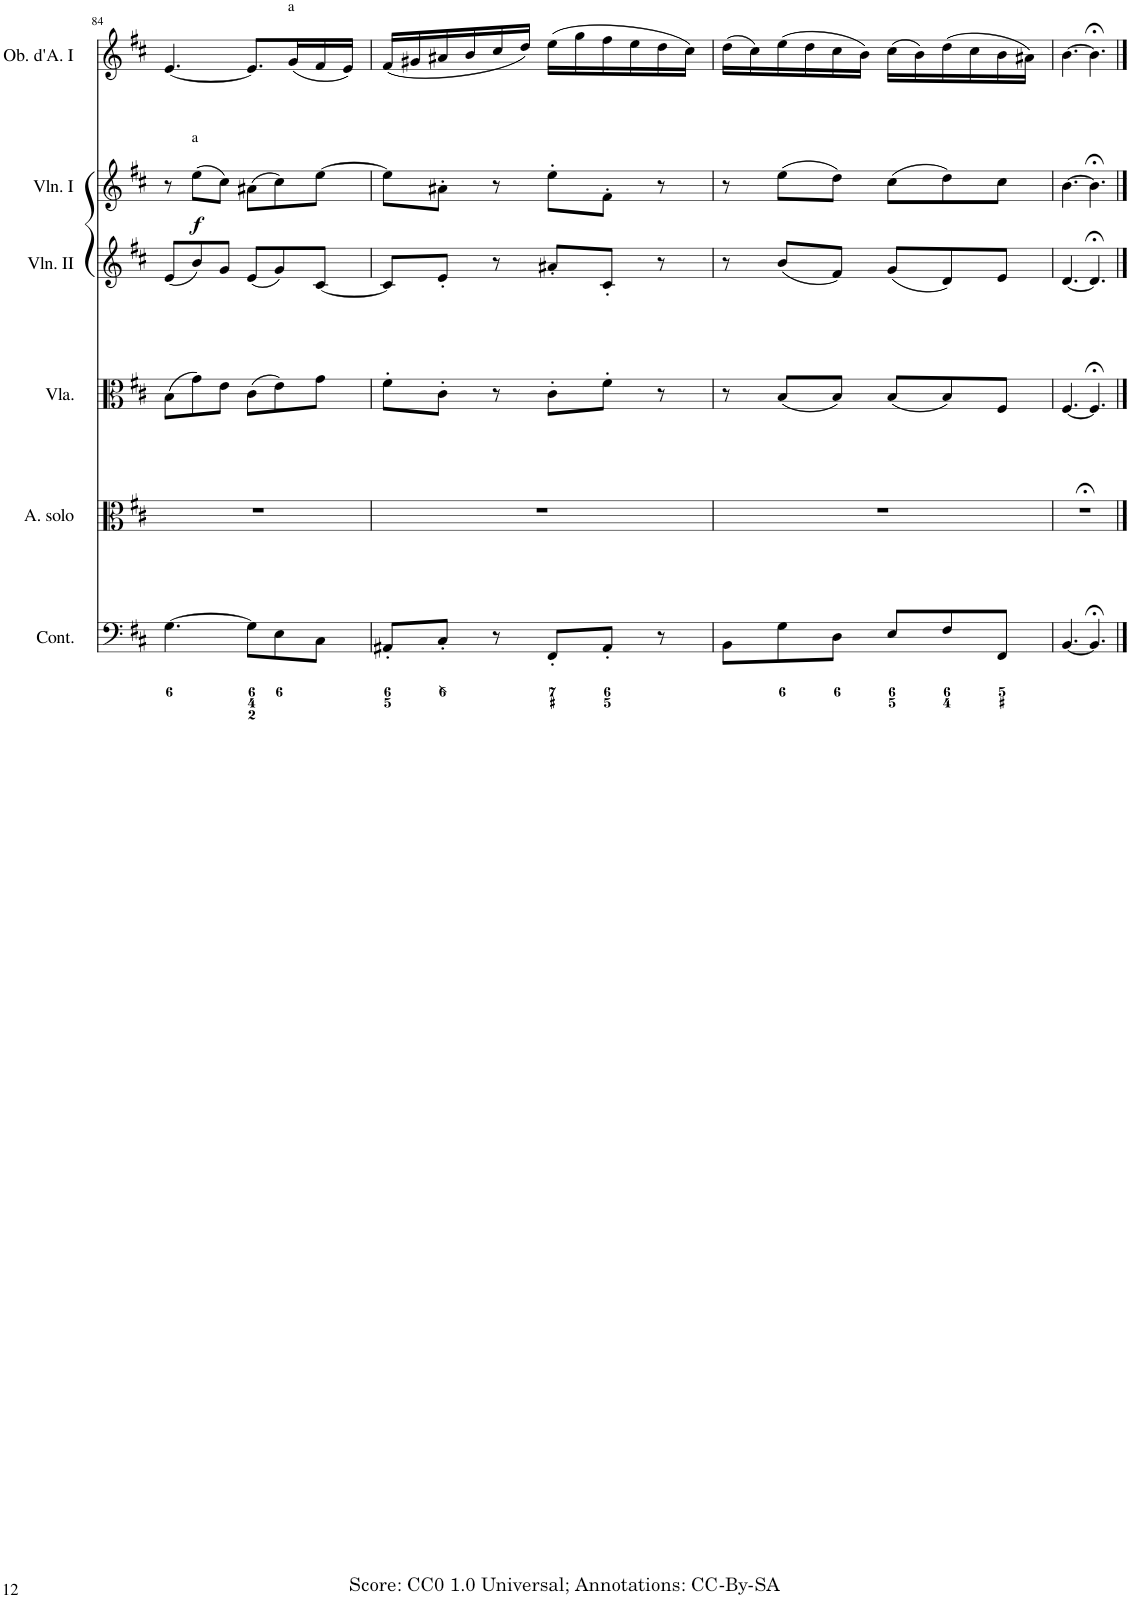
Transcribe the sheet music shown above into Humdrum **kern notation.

**kern	**kern	**kern	**kern	**kern	**kern	**dynam	**kern
*part7	*part6	*part5	*part4	*part3	*part2	*part2	*part1
*staff7	*staff6	*staff5	*staff4	*staff3	*staff2	*staff2	*staff1
*I"Continuo	*I"Continuo	*I"Alto solo	*I"Viola	*I"Violino II	*I"Violino I	*	*I"Oboe d'Amore I
*I'Cont.	*I'Cont.	*I'A. solo	*I'Vla.	*I'Vln. II	*I'Vln. I	*	*I'Ob. d'A. I
!!LO:PB:g=z
*clefF4	*clefF4	*clefC3	*clefC3	*clefG2	*clefG2	*	*clefG2
*	*	*Trd1c2	*	*	*	*	*
*k[f#c#]	*k[f#c#]	*k[f#c#]	*k[f#c#]	*k[f#c#]	*k[f#c#]	*	*k[f#c#]
*M6/8	*M6/8	*M6/8	*M6/8	*M6/8	*M6/8	*	*M6/8
=84	=84	=84	=84	=84	=84	=84	=84
*	*	*^	*	*	*	*	*
[4.G	[4.G\	2.r	4c#	(8B\L	(8e/L	8r	.	[4.e/
!	!	!	!	!	!	!LO:TX:a:t=a	!	!
!	!	!	!	!	!	!	!LO:DY:b	!
.	.	.	.	8g\)	8b/)	(8ee\L	f	.
.	.	.	2ryy	8e\J	8g/J	8cc#\J)	.	.
8G\L]	8G\L]	.	.	(8c#\L	(8e/L	(8a#X\L	.	8.e/L]
8E\	8E\	.	.	8e\)	8g/)	8cc#\)	.	.
!	!	!	!	!	!	!	!	!LO:TX:a:t=a
.	.	.	.	.	.	.	.	(16g/L
8C#\J	8C#\J	.	.	8g\J	[8c#/J	[8ee\J	.	16f#/
.	.	.	.	.	.	.	.	16e/JJ)
*	*	*v	*v	*	*	*	*	*
=85	=85	=85	=85	=85	=85	=85	=85
8AA#X'/L	8AA#X'/L	2.r	8f#'\L	8c#/L]	8ee\L]	.	(16f#/LL
.	.	.	.	.	.	.	16g#X/
8C#'/J	8C#'/J	.	8c#'\J	8e'/J	8a#X'\J	.	16a#X/
.	.	.	.	.	.	.	16b/
8r	8r	.	8r	8r	8r	.	16cc#/
.	.	.	.	.	.	.	16dd/JJ)
8FF#'/L	8FF#'/L	.	8c#'\L	8a#X'/L	8ee'\L	.	(16ee\LL
.	.	.	.	.	.	.	16gg\
8AA#'/J	8AA#'/J	.	8f#'\J	8c#'/J	8f#'\J	.	16ff#\
.	.	.	.	.	.	.	16ee\
8r	8r	.	8r	8r	8r	.	16dd\
.	.	.	.	.	.	.	16cc#\JJ)
=86	=86	=86	=86	=86	=86	=86	=86
8BB/L	8BB\L	2.r	8r	8r	8r	.	(16dd\LL
.	.	.	.	.	.	.	16cc#\)
8G/	8G\	.	(8B/L	(8b/L	(8ee\L	.	(16ee\
.	.	.	.	.	.	.	16dd\
8D/J	8D\J	.	8B/J)	8f#/J)	8dd\J)	.	16cc#\
.	.	.	.	.	.	.	16b\JJ)
8E/L	8E/L	.	(8B/L	(8g/L	(8cc#\L	.	(16cc#\LL
.	.	.	.	.	.	.	16b\)
8F#/	8F#/	.	8B/)	8d/)	8dd\)	.	(16dd\
.	.	.	.	.	.	.	16cc#\
8FF#/J	8FF#/J	.	8F#/J	8e/J	8cc#\J	.	16b\
.	.	.	.	.	.	.	16a#X\JJ)
=87	=87	=87	=87	=87	=87	=87	=87
[4.BB	[4.BB/	2.r;<	[4.F#/	[4.d/	[4.b\	.	[4.b\
4.BB;<]	4.BB;</]	.	4.F#;</]	4.d;</]	4.b;<\]	.	4.b;<\]
==	==	==	==	==	==	==	==
*-	*-	*-	*-	*-	*-	*-	*-
